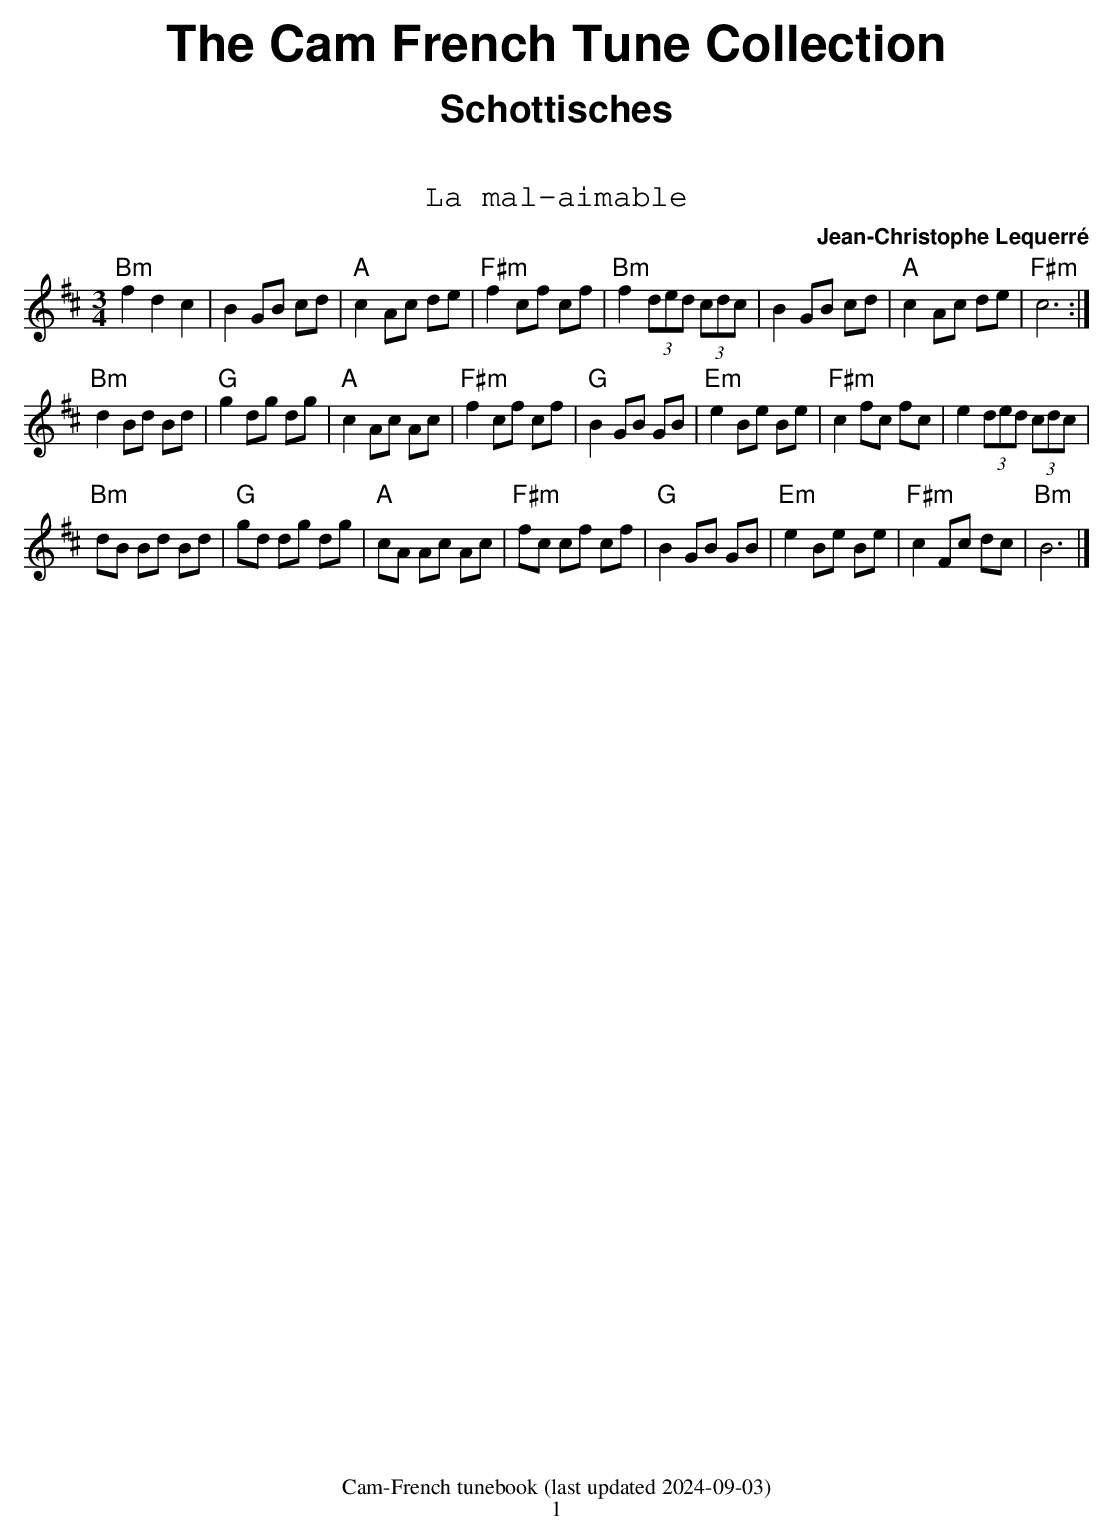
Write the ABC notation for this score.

X:1
T:La mal-aimable
C:Jean-Christophe Lequerré
M:3/4
L:1/8
K:Bm
"Bm"f2d2c2|B2 GB cd|"A"c2 Ac de|"F#m"f2 cf cf|\
"Bm"f2 (3ded (3cdc|B2 GB cd|"A"c2 Ac de|"F#m" c6:|
"Bm"d2 Bd Bd|"G"g2 dg dg|"A"c2 Ac Ac|"F#m"f2 cf cf|\
"G"B2 GB GB|"Em"e2 Be Be|"F#m"c2 fc fc|e2 (3ded (3cdc|
"Bm"dB Bd Bd|"G"gd dg dg|"A"cA Ac Ac|"F#m"fc cf cf|\
"G"B2 GB GB|"Em"e2 Be Be|"F#m"c2 Fc dc|"Bm"B6|]
